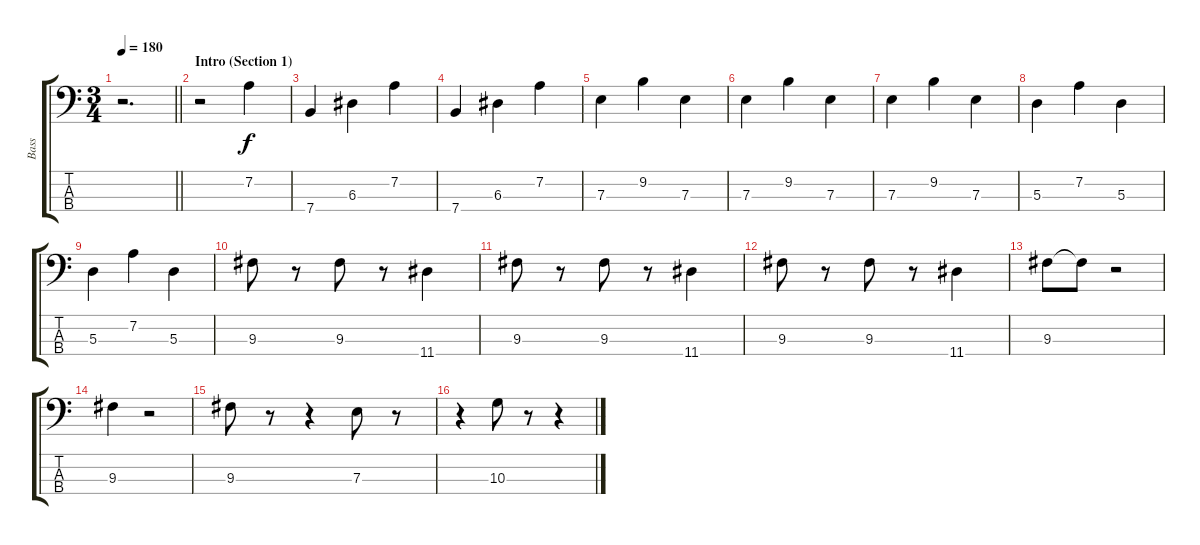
\track ("Bass" "Bass") {instrument electricbassfinger}
\staff {score tabs}
\tuning (G2 D2 A1 E1) {hide}
\ts (3 4)
\tempo 180
\clef f4
\barLineRight lightlight
\ks c
r.2{d dy f instrument electricbassfinger} |
\section ("" "Intro (Section 1)")
r.2 7.2.4 |
7.4.4 6.3.4 7.2.4 |
7.4.4 6.3.4 7.2.4 |
7.3.4 9.2.4 7.3.4 |
7.3.4 9.2.4 7.3.4 |
7.3.4 9.2.4 7.3.4 |
5.3.4 7.2.4 5.3.4 |
5.3.4 7.2.4 5.3.4 |
9.3.8 r.8 9.3.8 r.8 11.4.4 |
9.3.8 r.8 9.3.8 r.8 11.4.4 |
9.3.8 r.8 9.3.8 r.8 11.4.4 |
9.3.8 9.3{t}.8 r.2 |
9.3.4 r.2 |
9.3.8 r.8 r.4 7.3.8 r.8 |
r.4 10.3.8 r.8 r.4
